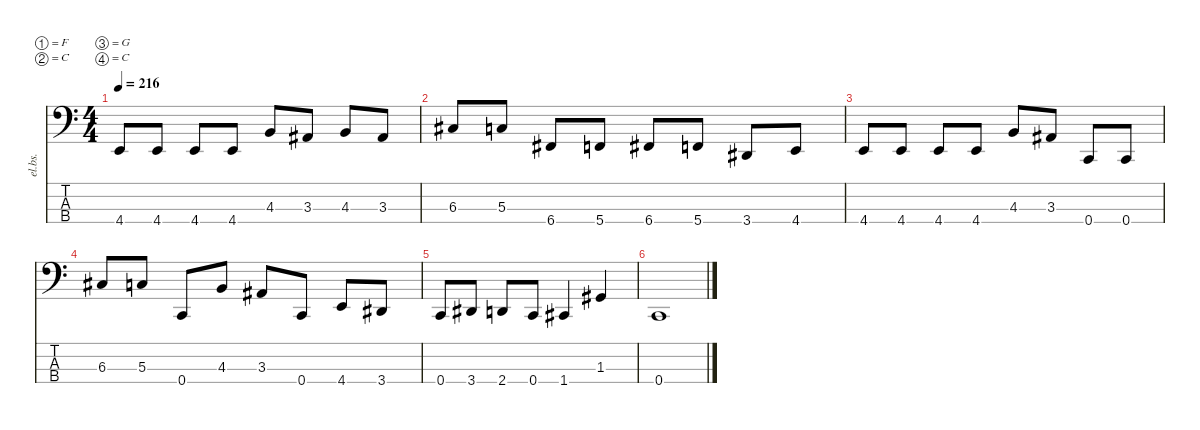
\hideDynamics
\bracketExtendMode nobrackets
\track ("E.Bass" "el.bs.") {instrument electricbassfinger}
\staff {score tabs}
\tuning (F2 C2 G1 C1)
\ts (4 4)
\tempo 216
\clef f4
\ks c
4.4.8{dy mf beam Up} 4.4.8{beam Up} 4.4.8{beam Up} 4.4.8{beam Up} 4.3.8{beam Up} 3.3{acc #}.8{beam Up} 4.3.8{beam Up} 3.3{acc #}.8{beam Up} |
6.3{acc #}.8{beam Up} 5.3.8{beam Up} 6.4{acc #}.8{beam Up} 5.4.8{beam Up} 6.4{acc #}.8{beam Up} 5.4.8{beam Up} 3.4{acc #}.8{beam Up} 4.4.8{beam Up} |
4.4.8{beam Up} 4.4.8{beam Up} 4.4.8{beam Up} 4.4.8{beam Up} 4.3.8{beam Up} 3.3{acc #}.8{beam Up} 0.4.8{beam Up} 0.4.8{beam Up} |
6.3{acc #}.8{beam Up} 5.3.8{beam Up} 0.4.8{beam Up} 4.3.8{beam Up} 3.3{acc #}.8{beam Up} 0.4.8{beam Up} 4.4.8{beam Up} 3.4{acc #}.8{beam Up} |
0.4.8{beam Up} 3.4{acc #}.8{beam Up} 2.4.8{beam Up} 0.4.8{beam Up} 1.4{acc #}.4{beam Up} 1.3{acc #}.4{beam Up} |
0.4.1{beam Up}
